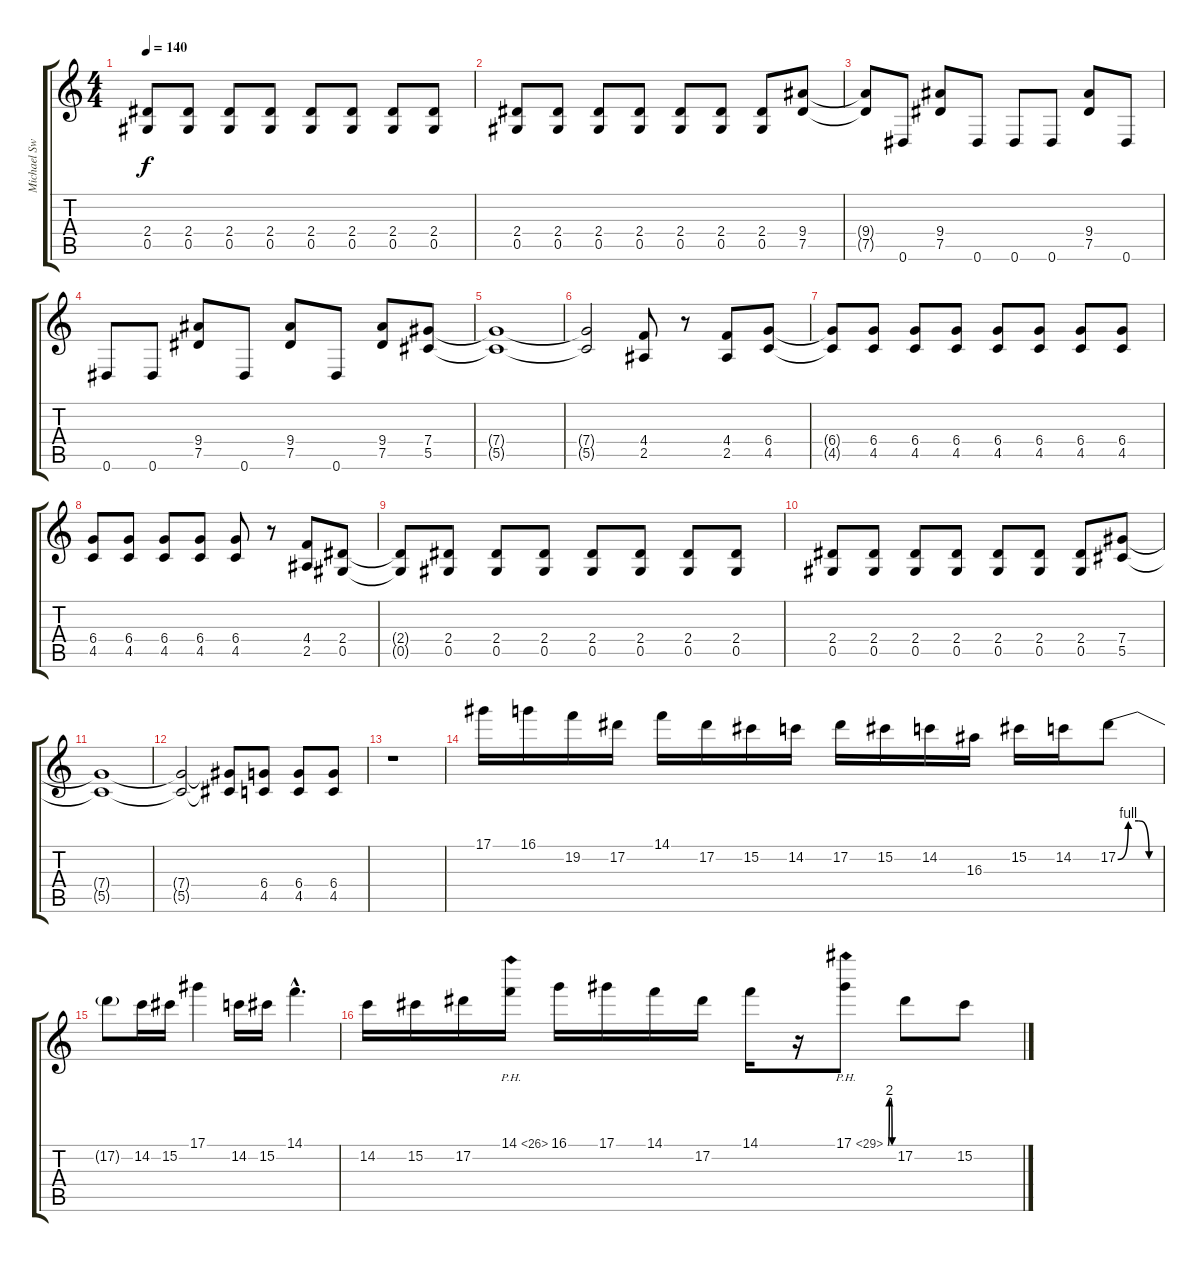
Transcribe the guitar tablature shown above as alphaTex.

\track ("Michael Sweet" "Michael Sw") {instrument overdrivenguitar}
\staff {score tabs}
\tuning (Eb4 Bb3 Gb3 Db3 Ab2 Eb2) {hide}
\ts (4 4)
\tempo 140
\clef g2
\ks c
(2.4{t} 0.5{t}).8{dy f} (2.4 0.5).8 (2.4 0.5).8 (2.4 0.5).8 (2.4 0.5).8 (2.4 0.5).8 (2.4 0.5).8 (2.4 0.5).8 |
(2.4 0.5).8 (2.4 0.5).8 (2.4 0.5).8 (2.4 0.5).8 (2.4 0.5).8 (2.4 0.5).8 (2.4 0.5).8 (9.4 7.5).8 |
(9.4{t} 7.5{t}).8 0.6.8 (9.4 7.5).8 0.6.8 0.6.8 0.6.8 (9.4 7.5).8 0.6.8 |
0.6.8 0.6.8 (9.4 7.5).8 0.6.8 (9.4 7.5).8 0.6.8 (9.4 7.5).8 (7.4 5.5).8 |
(7.4{t} 5.5{t}).1 |
(7.4{t} 5.5{t}).2 (4.4 2.5).8 r.8 (4.4 2.5).8 (6.4 4.5).8 |
(6.4{t} 4.5{t}).8 (6.4 4.5).8 (6.4 4.5).8 (6.4 4.5).8 (6.4 4.5).8 (6.4 4.5).8 (6.4 4.5).8 (6.4 4.5).8 |
(6.4 4.5).8 (6.4 4.5).8 (6.4 4.5).8 (6.4 4.5).8 (6.4 4.5).8 r.8 (4.4 2.5).8 (2.4 0.5).8 |
(2.4{t} 0.5{t}).8 (2.4 0.5).8 (2.4 0.5).8 (2.4 0.5).8 (2.4 0.5).8 (2.4 0.5).8 (2.4 0.5).8 (2.4 0.5).8 |
(2.4 0.5).8 (2.4 0.5).8 (2.4 0.5).8 (2.4 0.5).8 (2.4 0.5).8 (2.4 0.5).8 (2.4 0.5).8 (7.4 5.5).8 |
(7.4{t} 5.5{t}).1 |
(7.4{t} 5.5{t}).2 (7.4{t} 5.5{t}).8 (6.4 4.5).8 (6.4 4.5).8 (6.4 4.5).8 |
r.1 |
17.1.16 16.1.16 19.2.16 17.2.16 14.1.16 17.2.16 15.2.16 14.2.16 17.2.16 15.2.16 14.2.16 16.3.16 15.2.16 14.2.16 17.2{be (custom 0 0 15 4 30 4 45 0 60 0)}.8 |
17.2{t}.8 14.2.16 15.2.16 17.1.4 14.2.16 15.2.16 14.1{hac}.4{d} |
14.2.16 15.2.16 17.2.16 14.1{ph 12}.16 16.1.16 17.1.16 14.1.16 17.2.16 14.1.16 r.16 17.1{be (custom 0 0 15 8 30 8 45 0 60 0) ph 12}.8 17.2.8 15.2.8
